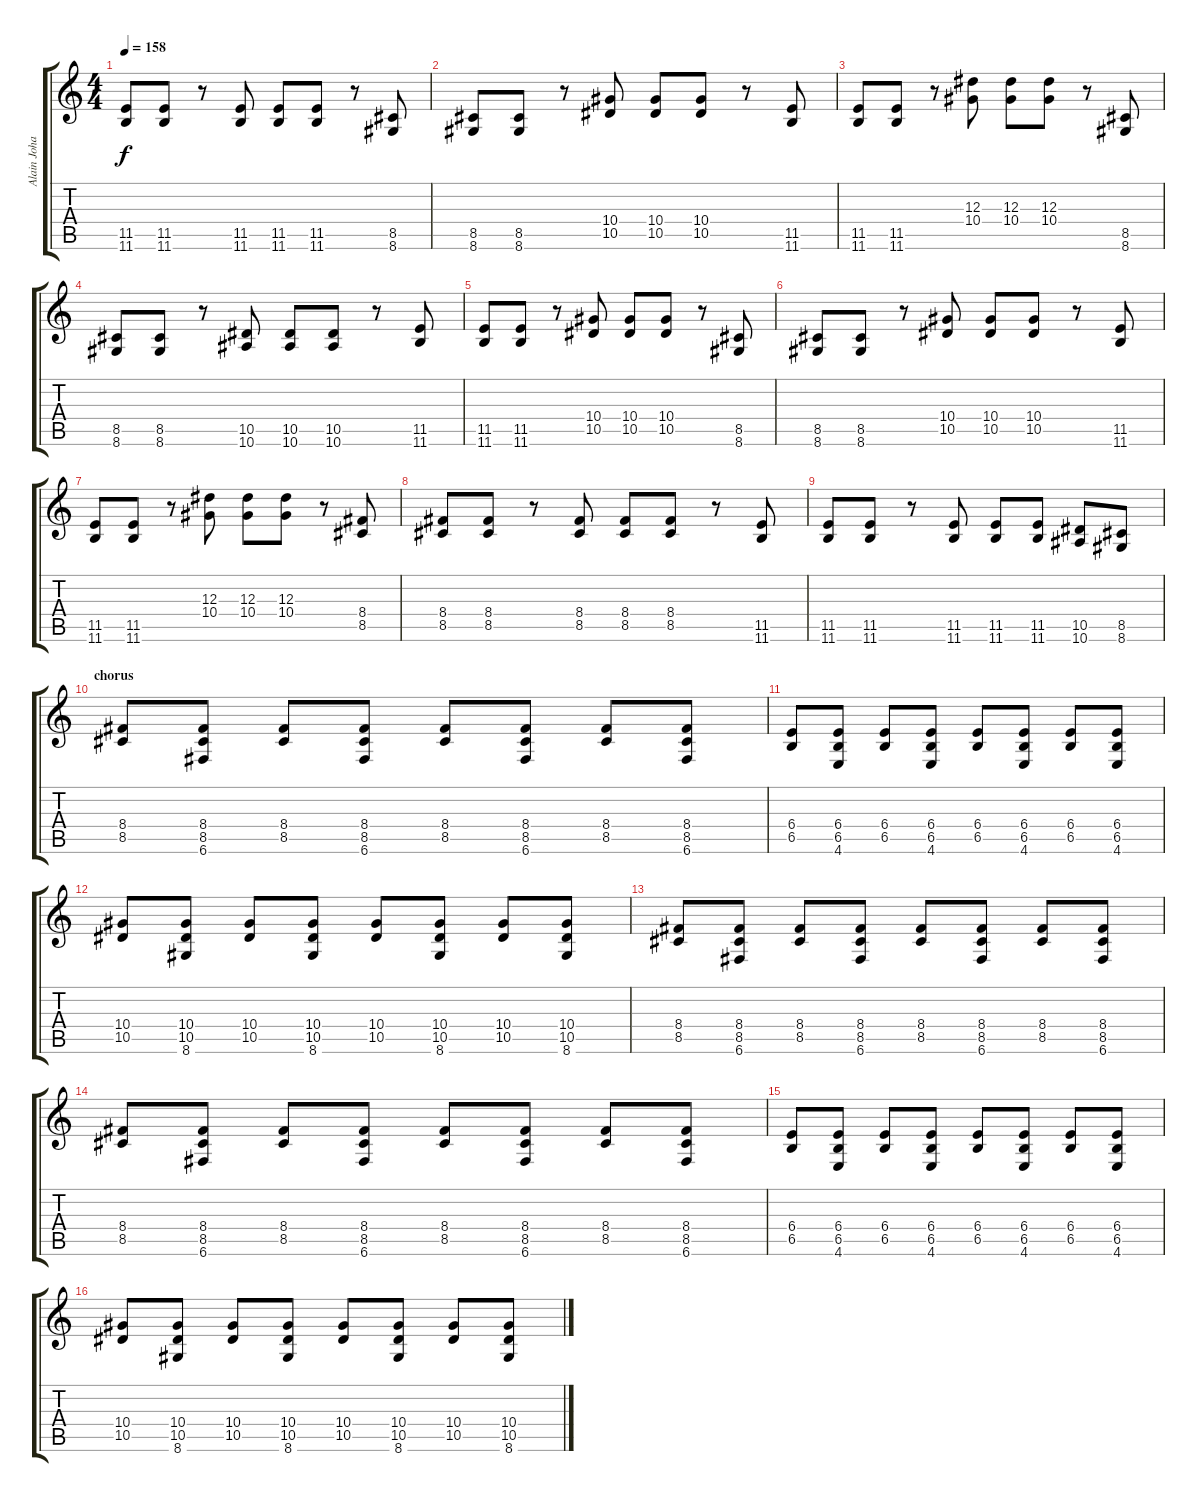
\track ("Alain Johannes - guitar" "Alain Joha") {instrument overdrivenguitar}
\staff {score tabs}
\tuning (C4 G3 Eb3 Bb2 F2 C2) {hide}
\ts (4 4)
\tempo 158
\clef g2
\ks c
(11.5 11.6).8{dy f} (11.5 11.6).8 r.8 (11.5 11.6).8 (11.5 11.6).8 (11.5 11.6).8 r.8 (8.5 8.6).8 |
\section ("" "")
(8.5 8.6).8 (8.5 8.6).8 r.8 (10.4 10.5).8 (10.4 10.5).8 (10.4 10.5).8 r.8 (11.5 11.6).8 |
(11.5 11.6).8 (11.5 11.6).8 r.8 (12.3 10.4).8 (12.3 10.4).8 (12.3 10.4).8 r.8 (8.5 8.6).8 |
(8.5 8.6).8 (8.5 8.6).8 r.8 (10.5 10.6).8 (10.5 10.6).8 (10.5 10.6).8 r.8 (11.5 11.6).8 |
(11.5 11.6).8 (11.5 11.6).8 r.8 (10.4 10.5).8 (10.4 10.5).8 (10.4 10.5).8 r.8 (8.5 8.6).8 |
(8.5 8.6).8 (8.5 8.6).8 r.8 (10.4 10.5).8 (10.4 10.5).8 (10.4 10.5).8 r.8 (11.5 11.6).8 |
(11.5 11.6).8 (11.5 11.6).8 r.8 (12.3 10.4).8 (12.3 10.4).8 (12.3 10.4).8 r.8 (8.4 8.5).8 |
(8.4 8.5).8 (8.4 8.5).8 r.8 (8.4 8.5).8 (8.4 8.5).8 (8.4 8.5).8 r.8 (11.5 11.6).8 |
(11.5 11.6).8 (11.5 11.6).8 r.8 (11.5 11.6).8 (11.5 11.6).8 (11.5 11.6).8 (10.5 10.6).8 (8.5 8.6).8 |
\section ("" "chorus")
(8.4 8.5).8 (8.4 8.5 6.6).8 (8.4 8.5).8 (8.4 8.5 6.6).8 (8.4 8.5).8 (8.4 8.5 6.6).8 (8.4 8.5).8 (8.4 8.5 6.6).8 |
(6.4 6.5).8 (6.4 6.5 4.6).8 (6.4 6.5).8 (6.4 6.5 4.6).8 (6.4 6.5).8 (6.4 6.5 4.6).8 (6.4 6.5).8 (6.4 6.5 4.6).8 |
(10.4 10.5).8 (10.4 10.5 8.6).8 (10.4 10.5).8 (10.4 10.5 8.6).8 (10.4 10.5).8 (10.4 10.5 8.6).8 (10.4 10.5).8 (10.4 10.5 8.6).8 |
(8.4 8.5).8 (8.4 8.5 6.6).8 (8.4 8.5).8 (8.4 8.5 6.6).8 (8.4 8.5).8 (8.4 8.5 6.6).8 (8.4 8.5).8 (8.4 8.5 6.6).8 |
\section ("" "")
(8.4 8.5).8 (8.4 8.5 6.6).8 (8.4 8.5).8 (8.4 8.5 6.6).8 (8.4 8.5).8 (8.4 8.5 6.6).8 (8.4 8.5).8 (8.4 8.5 6.6).8 |
(6.4 6.5).8 (6.4 6.5 4.6).8 (6.4 6.5).8 (6.4 6.5 4.6).8 (6.4 6.5).8 (6.4 6.5 4.6).8 (6.4 6.5).8 (6.4 6.5 4.6).8 |
(10.4 10.5).8 (10.4 10.5 8.6).8 (10.4 10.5).8 (10.4 10.5 8.6).8 (10.4 10.5).8 (10.4 10.5 8.6).8 (10.4 10.5).8 (10.4 10.5 8.6).8
